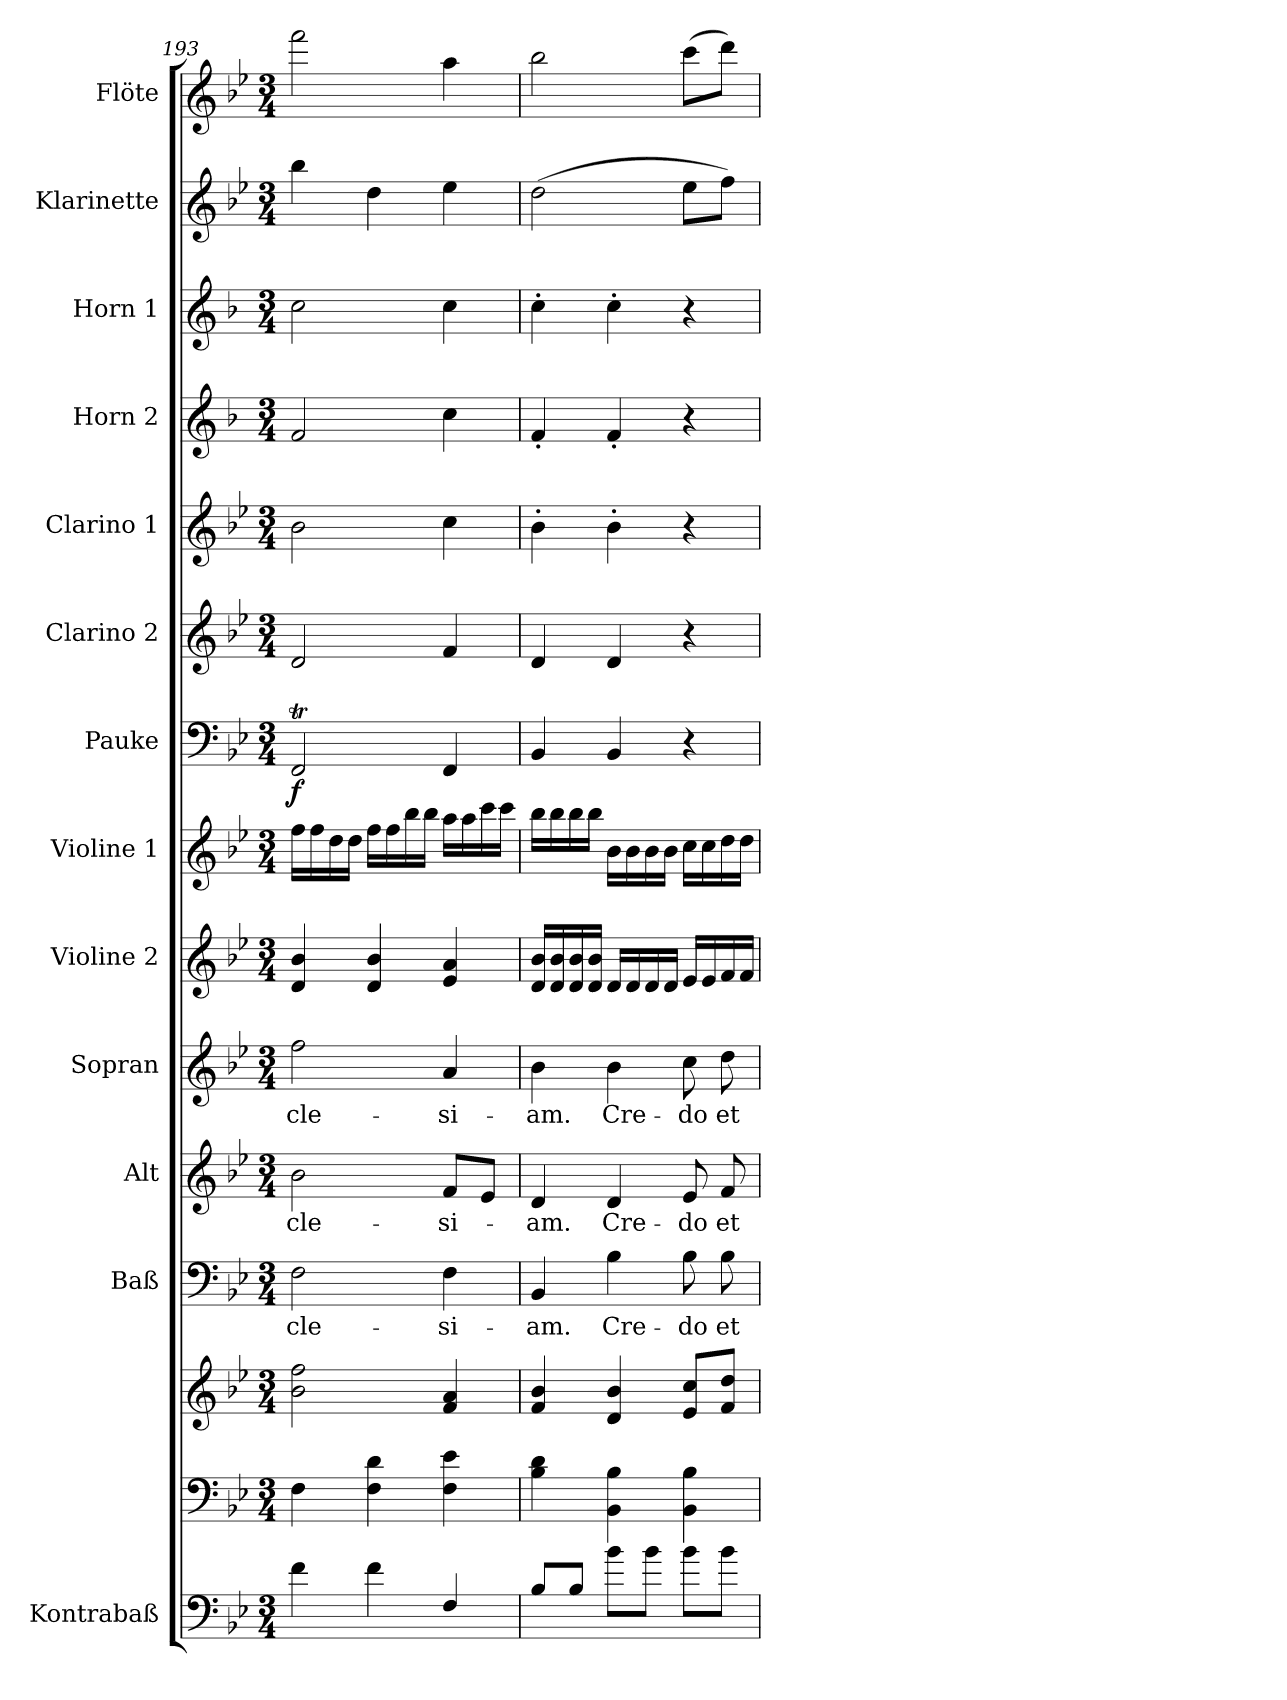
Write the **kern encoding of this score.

**kern	**kern	**kern	**kern	**text	**kern	**text	**kern	**text	**kern	**kern	**kern	**dynam	**kern	**kern	**kern	**kern	**kern	**kern
*part14	*part13	*part13	*part12	*part12	*part11	*part11	*part10	*part10	*part9	*part8	*part7	*part7	*part6	*part5	*part4	*part3	*part2	*part1
*staff15	*staff14	*staff13	*staff12	*staff12	*staff11	*staff11	*staff10	*staff10	*staff9	*staff8	*staff7	*staff7	*staff6	*staff5	*staff4	*staff3	*staff2	*staff1
*I"Kontrabaß	*	*	*I"Baß	*	*I"Alt	*	*I"Sopran	*	*I"Violine 2	*I"Violine 1	*I"Pauke	*	*I"Clarino 2	*I"Clarino 1	*I"Horn 2	*I"Horn 1	*I"Klarinette	*I"Flöte
*I'Kb	*	*	*I'Baß	*	*I'Alt	*	*I'Sop	*	*I'Vln. 2	*I'Vln. 1	*I'Pk.	*	*	*	*I'Hrn. 2	*I'Hrn. 1	*	*I'Fl.
*clefF4	*clefF4	*clefG2	*clefF4	*	*clefG2	*	*clefG2	*	*clefG2	*clefG2	*clefF4	*	*clefG2	*clefG2	*clefG2	*clefG2	*clefG2	*clefG2
*ITrd7c12	*	*	*	*	*	*	*	*	*	*	*	*	*ITrd7c12	*ITrd7c12	*ITrd4c7	*ITrd4c7	*	*
*k[b-e-]	*k[b-e-]	*k[b-e-]	*k[b-e-]	*	*k[b-e-]	*	*k[b-e-]	*	*k[b-e-]	*k[b-e-]	*k[b-e-]	*	*k[b-e-]	*k[b-e-]	*k[b-e-]	*k[b-e-]	*k[b-e-]	*k[b-e-]
*B-:	*B-:	*B-:	*B-:	*	*B-:	*	*B-:	*	*B-:	*B-:	*B-:	*	*B-:	*B-:	*B-:	*B-:	*B-:	*B-:
*M3/4	*M3/4	*M3/4	*M3/4	*	*M3/4	*	*M3/4	*	*M3/4	*M3/4	*M3/4	*	*M3/4	*M3/4	*M3/4	*M3/4	*M3/4	*M3/4
=193	=193	=193	=193	=193	=193	=193	=193	=193	=193	=193	=193	=193	=193	=193	=193	=193	=193	=193
!	!	!	!	!LO:LY:b	!	!LO:LY:b	!	!LO:LY:b	!	!	!	!LO:DY:b	!	!	!	!	!	!
4F\	4F\	2b-\ 2ff\	2F\	-cle-	2b-\	-cle-	2ff\	-cle-	4d/ 4b-/	16ff\LL	2FFT/	f	2D/	2B-\	2B-/	2f\	4bb-\	2fff\
.	.	.	.	.	.	.	.	.	.	16ff\	.	.	.	.	.	.	.	.
.	.	.	.	.	.	.	.	.	.	16dd\	.	.	.	.	.	.	.	.
.	.	.	.	.	.	.	.	.	.	16dd\JJ	.	.	.	.	.	.	.	.
4F\	4F\ 4d\	.	.	.	.	.	.	.	4d/ 4b-/	16ff\LL	.	.	.	.	.	.	4dd\	.
.	.	.	.	.	.	.	.	.	.	16ff\	.	.	.	.	.	.	.	.
.	.	.	.	.	.	.	.	.	.	16bb-\	.	.	.	.	.	.	.	.
.	.	.	.	.	.	.	.	.	.	16bb-\JJ	.	.	.	.	.	.	.	.
!	!	!	!	!LO:LY:b	!	!LO:LY:b	!	!LO:LY:b	!	!	!	!	!	!	!	!	!	!
4FF/	4F\ 4e-\	4f/ 4a/	4F\	-si-	8f/L	-si-	4a/	-si-	4e-/ 4a/	16aa\LL	4FF/	.	4F/	4c\	4f\	4f\	4ee-\	4aa\
.	.	.	.	.	.	.	.	.	.	16aa\	.	.	.	.	.	.	.	.
.	.	.	.	.	8e-/J	.	.	.	.	16ccc\	.	.	.	.	.	.	.	.
.	.	.	.	.	.	.	.	.	.	16ccc\JJ	.	.	.	.	.	.	.	.
=194	=194	=194	=194	=194	=194	=194	=194	=194	=194	=194	=194	=194	=194	=194	=194	=194	=194	=194
!	!	!	!	!LO:LY:b	!	!LO:LY:b	!	!LO:LY:b	!	!	!	!	!	!	!	!	!	!
8BB-/L	4B-\ 4d\	4f/ 4b-/	4BB-/	-am.	4d/	-am.	4b-\	-am.	16d/ 16b-/LL	16bb-\LL	4BB-/	.	4D/	4B-'>\	4B-'</	4f'>\	(>2dd\	2bb-\
.	.	.	.	.	.	.	.	.	16d/ 16b-/	16bb-\	.	.	.	.	.	.	.	.
8BB-/J	.	.	.	.	.	.	.	.	16d/ 16b-/	16bb-\	.	.	.	.	.	.	.	.
.	.	.	.	.	.	.	.	.	16d/ 16b-/JJ	16bb-\JJ	.	.	.	.	.	.	.	.
!	!	!	!	!LO:LY:b	!	!LO:LY:b	!	!LO:LY:b	!	!	!	!	!	!	!	!	!	!
8B-\L	4BB-\ 4B-\	4d/ 4b-/	4B-\	Cre-	4d/	Cre-	4b-\	Cre-	16d/LL	16b-\LL	4BB-/	.	4D/	4B-'>\	4B-'</	4f'>\	.	.
.	.	.	.	.	.	.	.	.	16d/	16b-\	.	.	.	.	.	.	.	.
8B-\J	.	.	.	.	.	.	.	.	16d/	16b-\	.	.	.	.	.	.	.	.
.	.	.	.	.	.	.	.	.	16d/JJ	16b-\JJ	.	.	.	.	.	.	.	.
!	!	!	!	!LO:LY:b	!	!LO:LY:b	!	!LO:LY:b	!	!	!	!	!	!	!	!	!	!
8B-\L	4BB-\ 4B-\	8e-/ 8cc/L	8B-\	-do	8e-/	-do	8cc\	-do	16e-/LL	16cc\LL	4r	.	4r	4r	4r	4r	8ee-\L	(>8ccc\L
.	.	.	.	.	.	.	.	.	16e-/	16cc\	.	.	.	.	.	.	.	.
!	!	!	!	!LO:LY:b	!	!LO:LY:b	!	!LO:LY:b	!	!	!	!	!	!	!	!	!	!
8B-\J	.	8f/ 8dd/J	8B-\	et	8f/	et	8dd\	et	16f/	16dd\	.	.	.	.	.	.	8ff\J)	8ddd\J)
.	.	.	.	.	.	.	.	.	16f/JJ	16dd\JJ	.	.	.	.	.	.	.	.
=	=	=	=	=	=	=	=	=	=	=	=	=	=	=	=	=	=	=
*-	*-	*-	*-	*-	*-	*-	*-	*-	*-	*-	*-	*-	*-	*-	*-	*-	*-	*-
